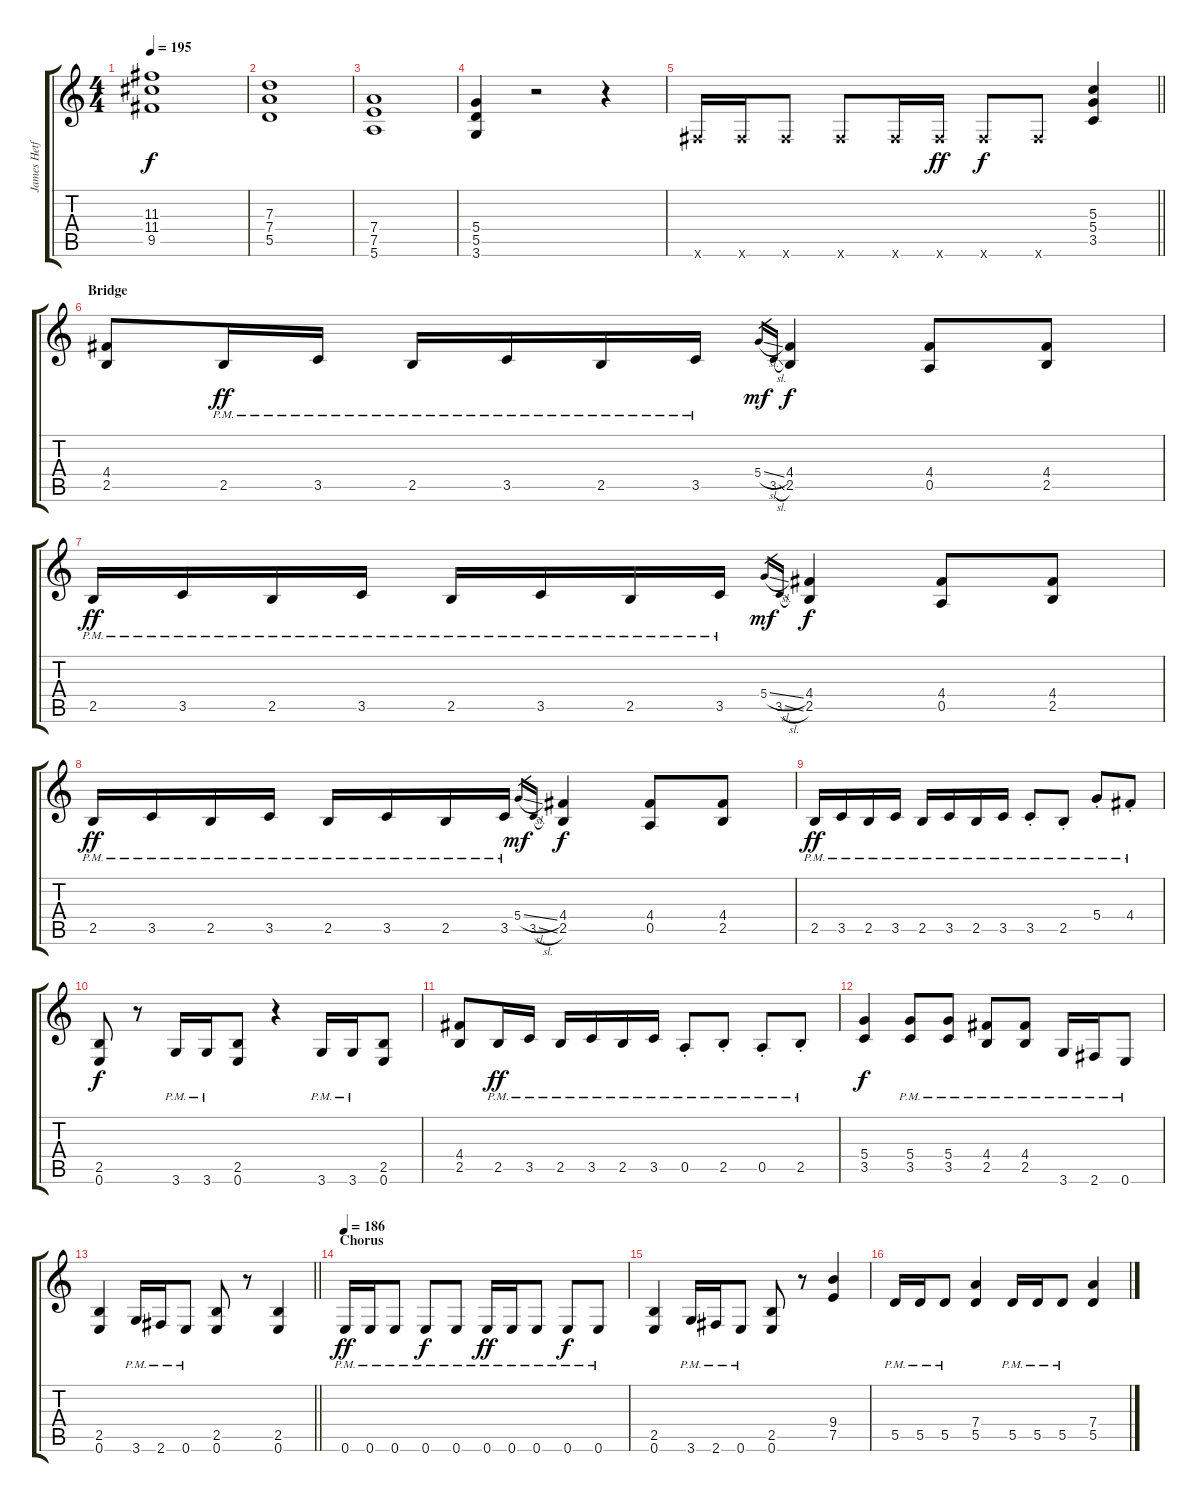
\track ("James Hetfield" "James Hetf") {instrument distortionguitar}
\staff {score tabs}
\tuning (E4 B3 G3 D3 A2 E2) {hide}
\ts (4 4)
\tempo 195
\clef g2
\ks c
(11.3 11.4 9.5).1{dy f} |
(7.3 7.4 5.5).1 |
(7.4 7.5 5.6).1 |
(5.4 5.5 3.6).4 r.2 r.4 |
\barLineRight lightlight
2.6{x}.16 2.6{x}.16 2.6{x}.8 2.6{x}.8 2.6{x}.16 2.6{x}.16{dy ff} 2.6{x}.8{dy f} 2.6{x}.8 (5.3 5.4 3.5).4 |
\section ("" "Bridge")
(4.4 2.5).8 2.5{pm}.16{dy ff} 3.5{pm}.16 2.5{pm}.16 3.5{pm}.16 2.5{pm}.16 3.5{pm}.16 5.4{sl}.16{gr dy mf} 3.5{sl}.16{gr} (4.4 2.5).4{dy f} (4.4 0.5).8 (4.4 2.5).8 |
2.5{pm}.16{dy ff} 3.5{pm}.16 2.5{pm}.16 3.5{pm}.16 2.5{pm}.16 3.5{pm}.16 2.5{pm}.16 3.5{pm}.16 5.4{sl}.16{gr dy mf} 3.5{sl}.16{gr} (4.4 2.5).4{dy f} (4.4 0.5).8 (4.4 2.5).8 |
2.5{pm}.16{dy ff} 3.5{pm}.16 2.5{pm}.16 3.5{pm}.16 2.5{pm}.16 3.5{pm}.16 2.5{pm}.16 3.5{pm}.16 5.4{sl}.16{gr dy mf} 3.5{sl}.16{gr} (4.4 2.5).4{dy f} (4.4 0.5).8 (4.4 2.5).8 |
2.5{pm}.16{dy ff} 3.5{pm}.16 2.5{pm}.16 3.5{pm}.16 2.5{pm}.16 3.5{pm}.16 2.5{pm}.16 3.5{pm}.16 3.5{pm st}.8 2.5{pm st}.8 5.4{pm st}.8 4.4{pm st}.8 |
(2.5 0.6).8{dy f} r.8 3.6{pm}.16 3.6{pm}.16 (2.5 0.6).8 r.4 3.6{pm}.16 3.6{pm}.16 (2.5 0.6).8 |
(4.4 2.5).8 2.5{pm}.16{dy ff} 3.5{pm}.16 2.5{pm}.16 3.5{pm}.16 2.5{pm}.16 3.5{pm}.16 0.5{pm st}.8 2.5{pm st}.8 0.5{pm st}.8 2.5{pm st}.8 |
(5.4 3.5).4{dy f} (5.4{pm} 3.5{pm}).8 (5.4{pm} 3.5{pm}).8 (4.4{pm} 2.5{pm}).8 (4.4{pm} 2.5{pm}).8 3.6{pm}.16 2.6{pm}.16 0.6{pm}.8 |
\barLineRight lightlight
(2.5 0.6).4 3.6{pm}.16 2.6{pm}.16 0.6{pm}.8 (2.5 0.6).8 r.8 (2.5 0.6).4 |
\section ("" "Chorus")
\tempo 186
0.6{pm}.16{dy ff} 0.6{pm}.16 0.6{pm}.8 0.6{pm}.8{dy f} 0.6{pm}.8 0.6{pm}.16{dy ff} 0.6{pm}.16 0.6{pm}.8 0.6{pm}.8{dy f} 0.6{pm}.8 |
(2.5 0.6).4 3.6{pm}.16 2.6{pm}.16 0.6{pm}.8 (2.5 0.6).8 r.8 (9.4 7.5).4 |
5.5{pm}.16 5.5{pm}.16 5.5{pm}.8 (7.4 5.5).4 5.5{pm}.16 5.5{pm}.16 5.5{pm}.8 (7.4 5.5).4
